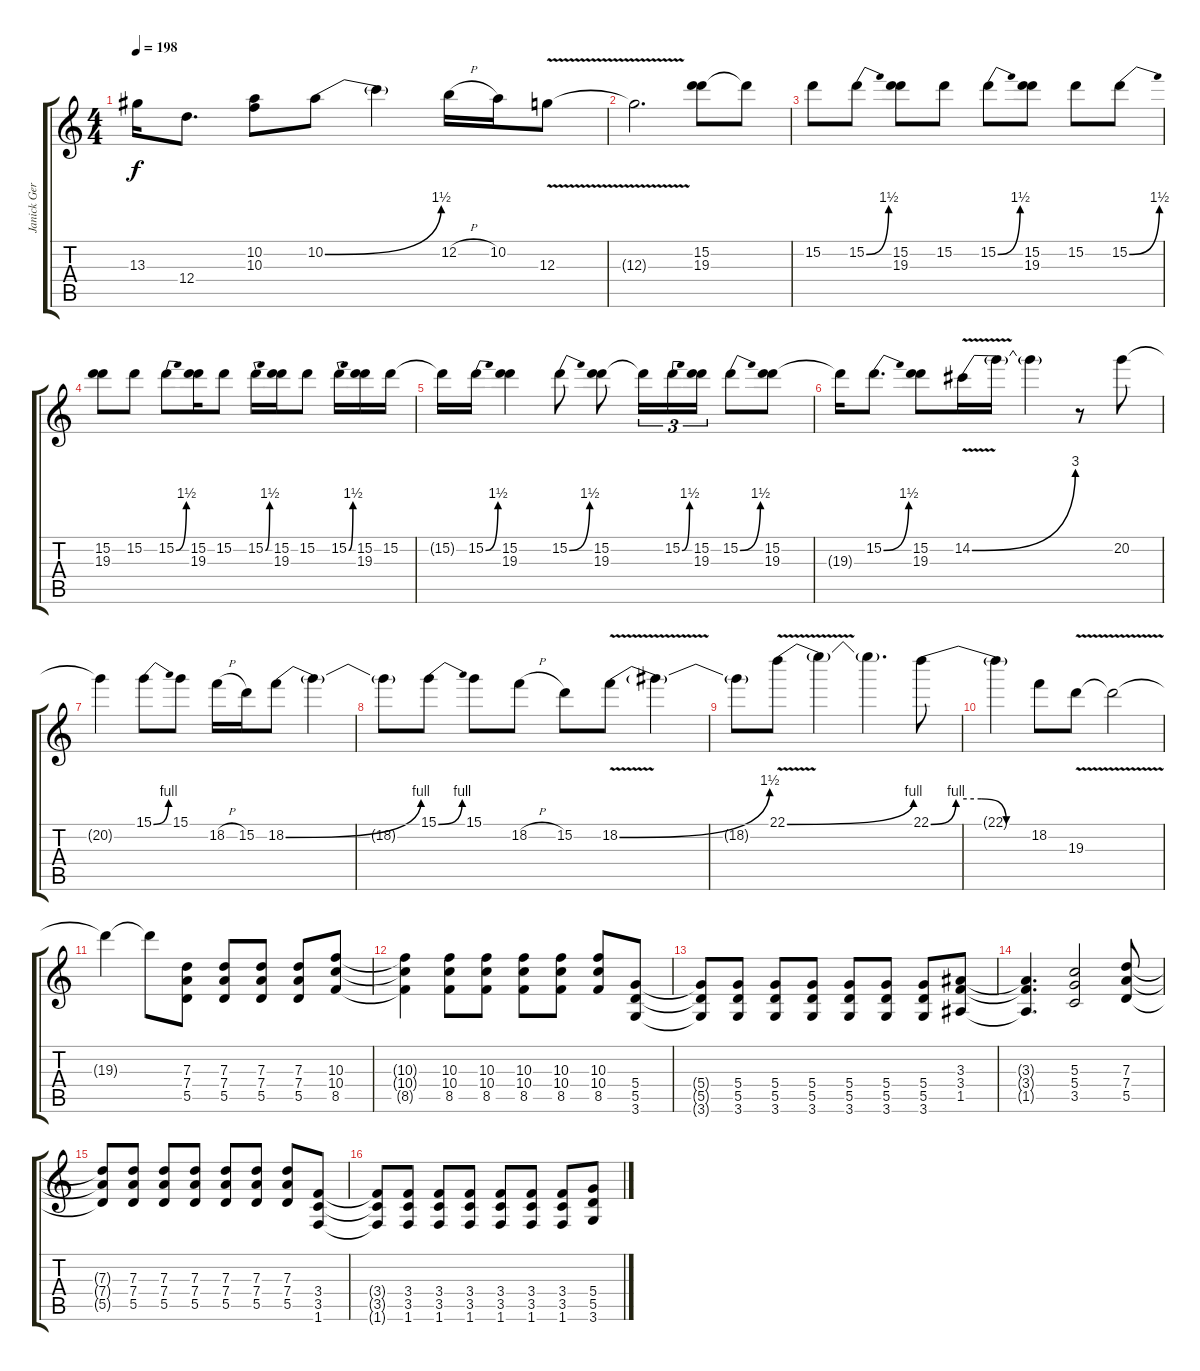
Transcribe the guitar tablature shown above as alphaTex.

\track ("Janick Gers" "Janick Ger") {instrument distortionguitar}
\staff {score tabs}
\tuning (E4 B3 G3 D3 A2 E2) {hide}
\ts (4 4)
\tempo 198
\clef g2
\ks c
13.3.16{dy f} 12.4.8{d} (10.2 10.3).8 10.2{be (bend 0 0 60 6)}.8 10.2{t}.4 12.2{h}.16 10.2.16 12.3{v}.8 |
12.3{t}.2{d} (15.2 19.3).8 19.3{t}.8 |
15.2.8 15.2{be (bend 0 0 60 6)}.8 (15.2 19.3).8 15.2.8 15.2{be (bend 0 0 60 6)}.8 (15.2 19.3).8 15.2.8 15.2{be (bend 0 0 60 6)}.8 |
(15.2 19.3).8 15.2.8 15.2{be (bend 0 0 60 6)}.8 (15.2 19.3).16 15.2.8 15.2{be (bend 0 0 60 6)}.16 (15.2 19.3).16 15.2.8 15.2{be (bend 0 0 60 6)}.16 (15.2 19.3).16 15.2.16 |
15.2{t}.16 15.2{be (bend 0 0 60 6)}.16 (15.2 19.3).4 15.2{be (bend 0 0 60 6)}.8 (15.2 19.3).8 19.3{t}.16{tu (3 2)} 15.2{be (bend 0 0 60 6)}.16{tu (3 2)} (15.2 19.3).16{tu (3 2)} 15.2{be (bend 0 0 60 6)}.8 (15.2 19.3).8 |
19.3{t}.16 15.2{be (bend 0 0 60 6)}.8{d} (15.2 19.3).8 14.2{be (bend 0 0 60 12) v}.16 14.2{t}.16 14.2{t}.4 r.8 20.2.8 |
20.2{t}.4 15.1{be (bend 0 0 60 4)}.8 15.1.8 18.2{h}.16 15.2.16 18.2{be (bend 0 0 60 4)}.8 18.2{t}.4 |
18.2{t}.8 15.1{be (bend 0 0 60 4)}.8 15.1.8 18.2{h}.8 15.2.8 18.2{be (bend 0 0 60 6) v}.8 18.2{t}.4 |
18.2{t}.8 22.1{be (bend 0 0 60 4) v}.8 22.1{t}.4 22.1{t}.4{d} 22.1{be (custom 0 0 15 4 30 4 45 0 60 0)}.8 |
22.1{t}.4 18.2.8 19.3{v}.8 19.3{t}.2 |
19.3{t}.4 19.3{t}.8 (7.3 7.4 5.5).8 (7.3 7.4 5.5).8 (7.3 7.4 5.5).8 (7.3 7.4 5.5).8 (10.3 10.4 8.5).8 |
(10.3{t} 10.4{t} 8.5{t}).4 (10.3 10.4 8.5).8 (10.3 10.4 8.5).8 (10.3 10.4 8.5).8 (10.3 10.4 8.5).8 (10.3 10.4 8.5).8 (5.4 5.5 3.6).8 |
(5.4{t} 5.5{t} 3.6{t}).8 (5.4 5.5 3.6).8 (5.4 5.5 3.6).8 (5.4 5.5 3.6).8 (5.4 5.5 3.6).8 (5.4 5.5 3.6).8 (5.4 5.5 3.6).8 (3.3 3.4 1.5).8 |
(3.3{t} 3.4{t} 1.5{t}).4{d} (5.3 5.4 3.5).2 (7.3 7.4 5.5).8 |
(7.3{t} 7.4{t} 5.5{t}).8 (7.3 7.4 5.5).8 (7.3 7.4 5.5).8 (7.3 7.4 5.5).8 (7.3 7.4 5.5).8 (7.3 7.4 5.5).8 (7.3 7.4 5.5).8 (3.4 3.5 1.6).8 |
(3.4{t} 3.5{t} 1.6{t}).8 (3.4 3.5 1.6).8 (3.4 3.5 1.6).8 (3.4 3.5 1.6).8 (3.4 3.5 1.6).8 (3.4 3.5 1.6).8 (3.4 3.5 1.6).8 (5.4 5.5 3.6).8
